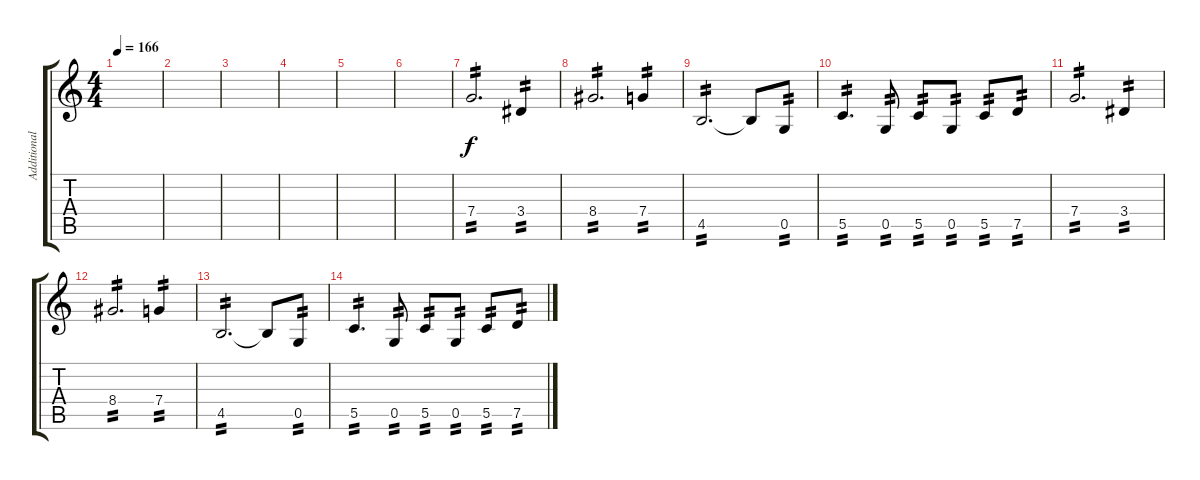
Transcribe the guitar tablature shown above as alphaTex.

\track ("Additional Guitar" "Additional") {instrument overdrivenguitar}
\staff {score tabs}
\tuning (D4 A3 F3 C3 G2 C2) {hide}
\ts (4 4)
\tempo 166
\clef g2
\ks c
|
|
|
|
|
|
7.4.2{d tp 2} 3.4.4{tp 2} |
8.4.2{d tp 2} 7.4.4{tp 2} |
4.5.2{d tp 2} 4.5{t}.8 0.5.8{tp 2} |
5.5.4{d tp 2} 0.5.8{tp 2} 5.5.8{tp 2} 0.5.8{tp 2} 5.5.8{tp 2} 7.5.8{tp 2} |
7.4.2{d tp 2} 3.4.4{tp 2} |
8.4.2{d tp 2} 7.4.4{tp 2} |
4.5.2{d tp 2} 4.5{t}.8 0.5.8{tp 2} |
5.5.4{d tp 2} 0.5.8{tp 2} 5.5.8{tp 2} 0.5.8{tp 2} 5.5.8{tp 2} 7.5.8{tp 2}
